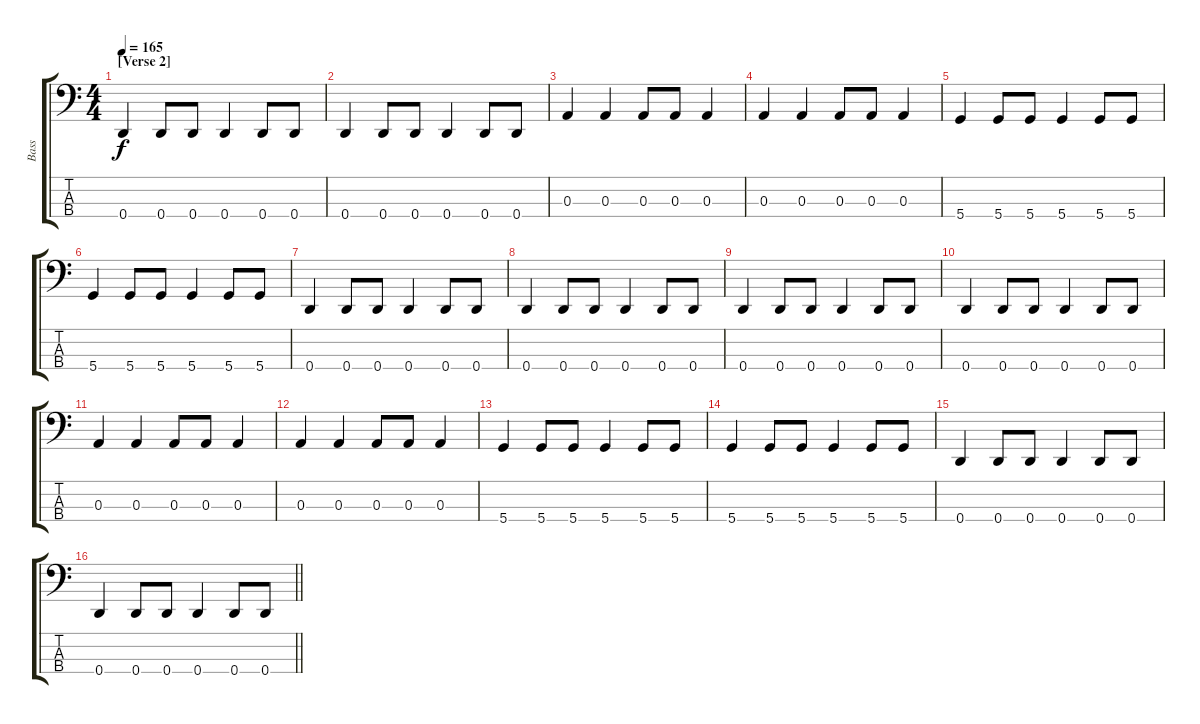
\track ("Bass" "Bass") {instrument slapbass2}
\staff {score tabs}
\tuning (G2 D2 A1 D1) {hide}
\ts (4 4)
\section ("" "[Verse 2]")
\tempo 165
\clef f4
\ks c
0.4.4{dy f} 0.4.8 0.4.8 0.4.4 0.4.8 0.4.8 |
0.4.4 0.4.8 0.4.8 0.4.4 0.4.8 0.4.8 |
0.3.4 0.3.4 0.3.8 0.3.8 0.3.4 |
0.3.4 0.3.4 0.3.8 0.3.8 0.3.4 |
5.4.4 5.4.8 5.4.8 5.4.4 5.4.8 5.4.8 |
5.4.4 5.4.8 5.4.8 5.4.4 5.4.8 5.4.8 |
0.4.4 0.4.8 0.4.8 0.4.4 0.4.8 0.4.8 |
0.4.4 0.4.8 0.4.8 0.4.4 0.4.8 0.4.8 |
0.4.4 0.4.8 0.4.8 0.4.4 0.4.8 0.4.8 |
0.4.4 0.4.8 0.4.8 0.4.4 0.4.8 0.4.8 |
0.3.4 0.3.4 0.3.8 0.3.8 0.3.4 |
0.3.4 0.3.4 0.3.8 0.3.8 0.3.4 |
5.4.4 5.4.8 5.4.8 5.4.4 5.4.8 5.4.8 |
5.4.4 5.4.8 5.4.8 5.4.4 5.4.8 5.4.8 |
0.4.4 0.4.8 0.4.8 0.4.4 0.4.8 0.4.8 |
\barLineRight lightlight
0.4.4 0.4.8 0.4.8 0.4.4 0.4.8 0.4.8
